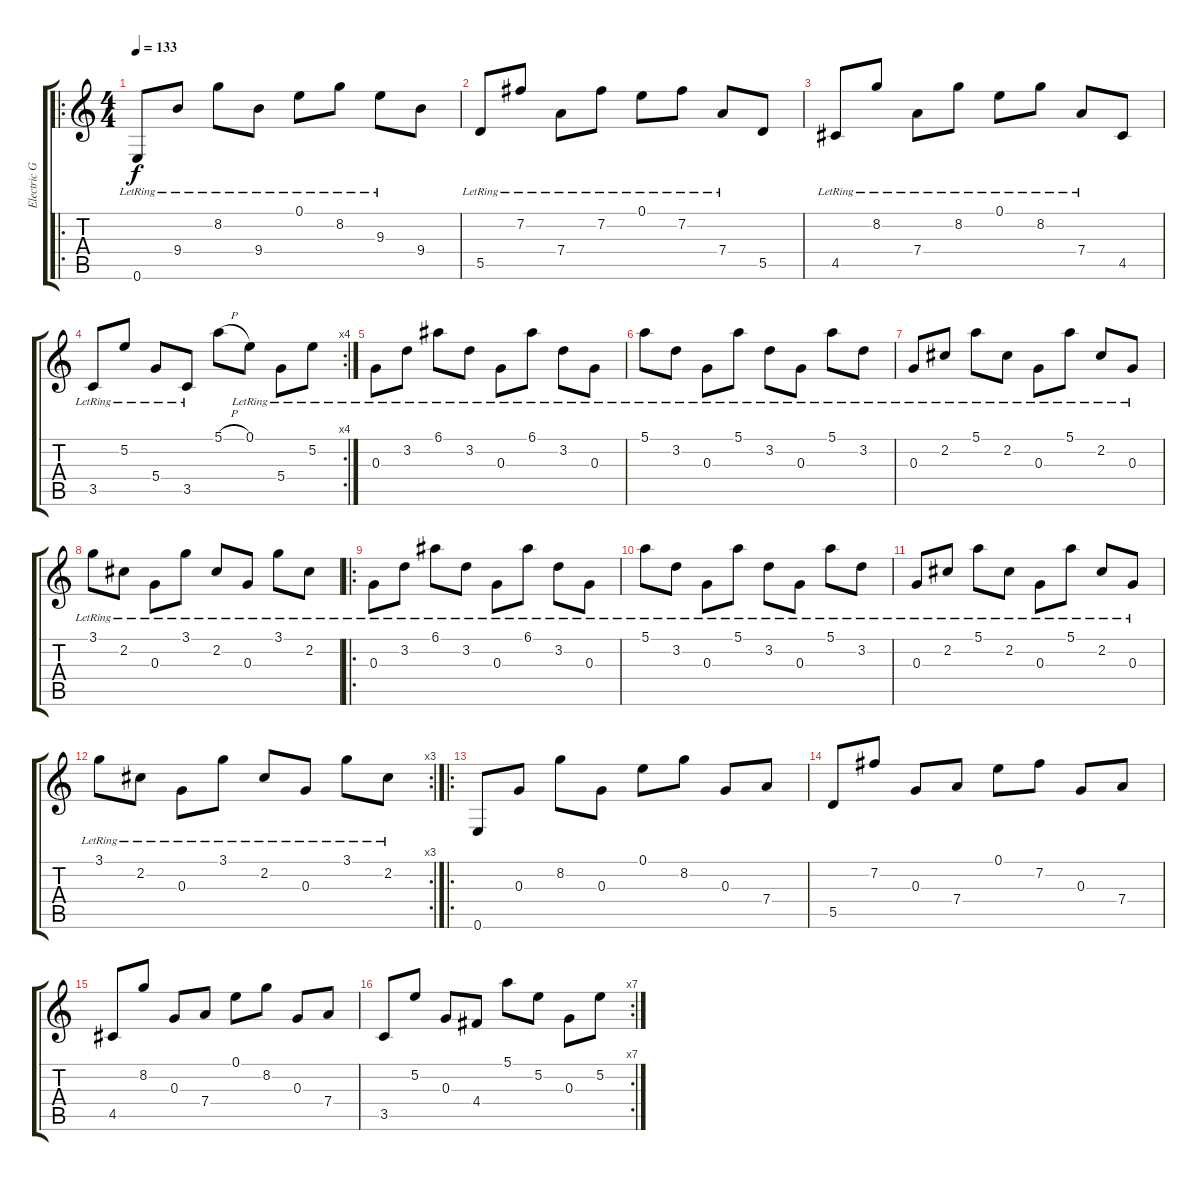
\track ("Electric Guitar" "Electric G") {instrument electricguitarclean}
\staff {score tabs}
\tuning (E4 B3 G3 D3 A2 E2) {hide}
\ro
\ts (4 4)
\tempo 133
\clef g2
\ks c
0.6{lr}.8{dy f volume 14 balance 8 instrument acousticguitarsteel} 9.4{lr}.8 8.2{lr}.8 9.4{lr}.8 0.1{lr}.8 8.2{lr}.8 9.3{lr}.8 9.4.8 |
5.5{lr}.8 7.2{lr}.8 7.4{lr}.8 7.2{lr}.8 0.1{lr}.8 7.2{lr}.8 7.4{lr}.8 5.5.8 |
4.5{lr}.8 8.2{lr}.8 7.4{lr}.8 8.2{lr}.8 0.1{lr}.8 8.2{lr}.8 7.4{lr}.8 4.5.8 |
\rc 4
3.5{lr}.8 5.2{lr}.8 5.4{lr}.8 3.5{lr}.8 5.1{h}.8 0.1{lr}.8 5.4{lr}.8 5.2{lr}.8 |
0.3{lr}.8{volume 13 instrument electricguitarclean} 3.2{lr}.8 6.1{lr}.8 3.2{lr}.8 0.3{lr}.8 6.1{lr}.8 3.2{lr}.8 0.3{lr}.8 |
5.1{lr}.8 3.2{lr}.8 0.3{lr}.8 5.1{lr}.8 3.2{lr}.8 0.3{lr}.8 5.1{lr}.8 3.2{lr}.8 |
0.3{lr}.8 2.2{lr}.8 5.1{lr}.8 2.2{lr}.8 0.3{lr}.8 5.1{lr}.8 2.2{lr}.8 0.3{lr}.8 |
3.1{lr}.8 2.2{lr}.8 0.3{lr}.8 3.1{lr}.8 2.2{lr}.8 0.3{lr}.8 3.1{lr}.8 2.2{lr}.8 |
\ro
0.3{lr}.8 3.2{lr}.8 6.1{lr}.8 3.2{lr}.8 0.3{lr}.8 6.1{lr}.8 3.2{lr}.8 0.3{lr}.8 |
5.1{lr}.8 3.2{lr}.8 0.3{lr}.8 5.1{lr}.8 3.2{lr}.8 0.3{lr}.8 5.1{lr}.8 3.2{lr}.8 |
0.3{lr}.8 2.2{lr}.8 5.1{lr}.8 2.2{lr}.8 0.3{lr}.8 5.1{lr}.8 2.2{lr}.8 0.3{lr}.8 |
\rc 3
3.1{lr}.8 2.2{lr}.8 0.3{lr}.8 3.1{lr}.8 2.2{lr}.8 0.3{lr}.8 3.1{lr}.8 2.2{lr}.8 |
\ro
0.6.8{volume 14 instrument acousticguitarsteel} 0.3.8 8.2.8 0.3.8 0.1.8 8.2.8 0.3.8 7.4.8 |
5.5.8 7.2.8 0.3.8 7.4.8 0.1.8 7.2.8 0.3.8 7.4.8 |
4.5.8 8.2.8 0.3.8 7.4.8 0.1.8 8.2.8 0.3.8 7.4.8 |
\rc 7
3.5.8 5.2.8 0.3.8 4.4.8 5.1.8 5.2.8 0.3.8 5.2.8
